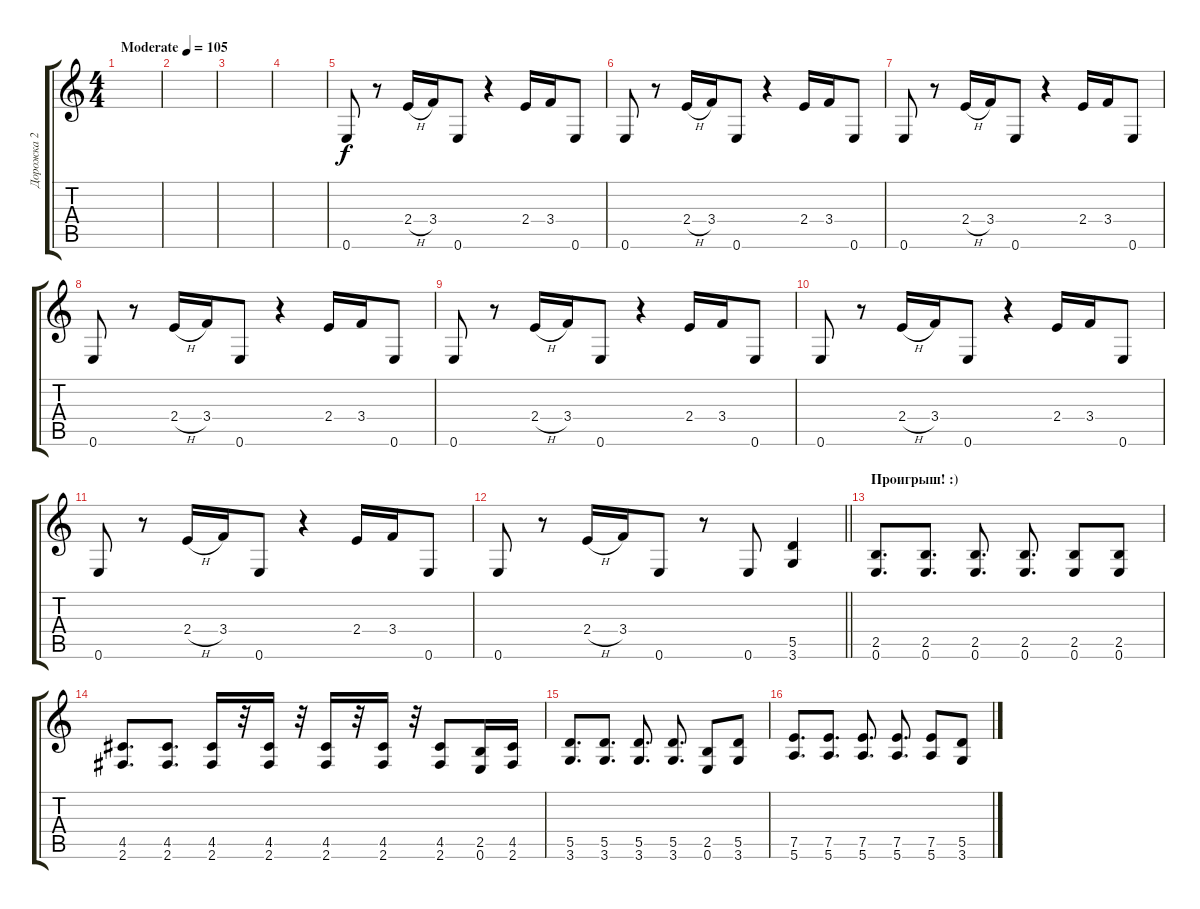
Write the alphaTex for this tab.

\track ("Дорожка 2" "Дорожка 2") {instrument distortionguitar}
\staff {score tabs}
\tuning (E4 B3 G3 D3 A2 E2) {hide}
\ts (4 4)
\tempo (105 "Moderate")
\clef g2
\ks c
|
|
|
|
0.6.8 r.8 2.4{h}.16 3.4.16 0.6.8 r.4 2.4.16 3.4.16 0.6.8 |
0.6.8 r.8 2.4{h}.16 3.4.16 0.6.8 r.4 2.4.16 3.4.16 0.6.8 |
0.6.8 r.8 2.4{h}.16 3.4.16 0.6.8 r.4 2.4.16 3.4.16 0.6.8 |
0.6.8 r.8 2.4{h}.16 3.4.16 0.6.8 r.4 2.4.16 3.4.16 0.6.8 |
0.6.8 r.8 2.4{h}.16 3.4.16 0.6.8 r.4 2.4.16 3.4.16 0.6.8 |
0.6.8 r.8 2.4{h}.16 3.4.16 0.6.8 r.4 2.4.16 3.4.16 0.6.8 |
0.6.8 r.8 2.4{h}.16 3.4.16 0.6.8 r.4 2.4.16 3.4.16 0.6.8 |
\barLineRight lightlight
0.6.8 r.8 2.4{h}.16 3.4.16 0.6.8 r.8 0.6.8 (5.5 3.6).4 |
\section ("" "Проигрыш! :)")
(2.5 0.6).8{d} (2.5 0.6).8{d} (2.5 0.6).8{d} (2.5 0.6).8{d} (2.5 0.6).8 (2.5 0.6).8 |
(4.5 2.6).8{d} (4.5 2.6).8{d} (4.5 2.6).16 r.32 (4.5 2.6).16 r.32 (4.5 2.6).16 r.32 (4.5 2.6).16 r.32 (4.5 2.6).8 (2.5 0.6).16 (4.5 2.6).16 |
(5.5 3.6).8{d} (5.5 3.6).8{d} (5.5 3.6).8{d} (5.5 3.6).8{d} (2.5 0.6).8 (5.5 3.6).8 |
(7.5 5.6).8{d} (7.5 5.6).8{d} (7.5 5.6).8{d} (7.5 5.6).8{d} (7.5 5.6).8 (5.5 3.6).8
